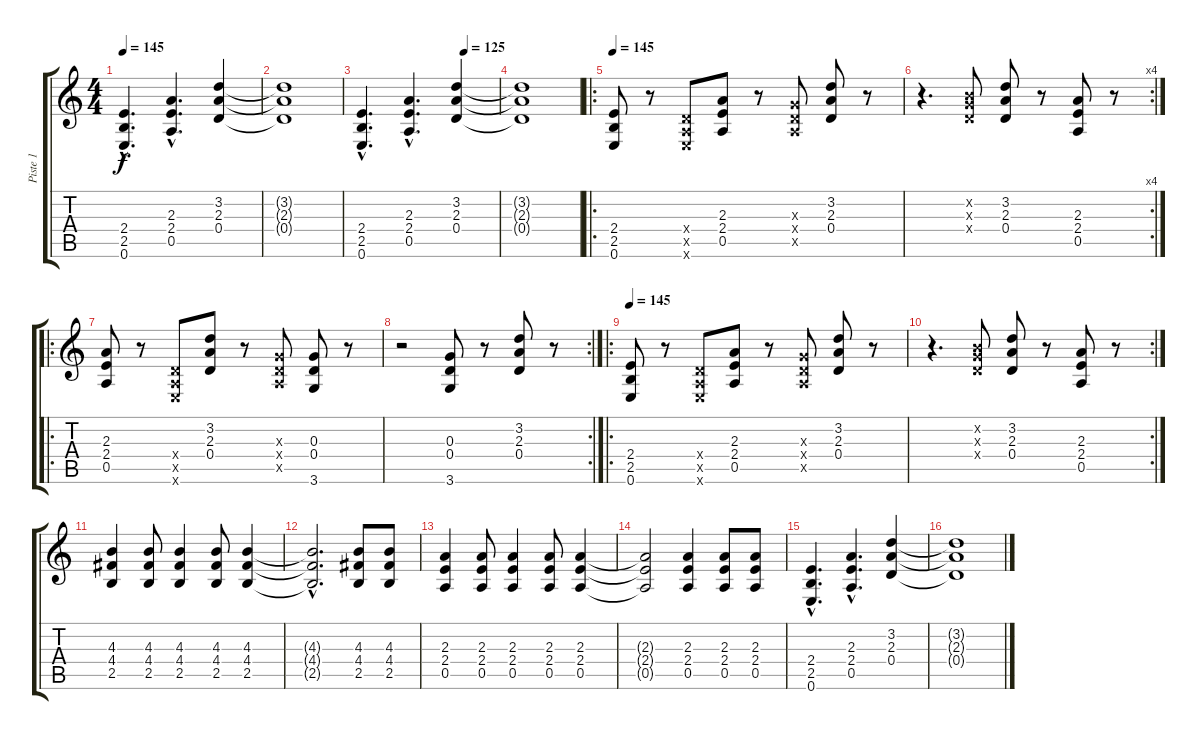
\track ("Piste 1" "Piste 1") {instrument distortionguitar}
\staff {score tabs}
\tuning (E4 B3 G3 D3 A2 E2) {hide}
\ts (4 4)
\tempo 145
\clef g2
\ks c
(2.4{hac} 2.5{hac} 0.6{hac}).4{d dy f} (2.3{hac} 2.4{hac} 0.5{hac}).4{d} (3.2 2.3 0.4).4 |
(3.2{t} 2.3{t} 0.4{t}).1 |
\tempo (125 0.75)
(2.4{hac} 2.5{hac} 0.6{hac}).4{d} (2.3{hac} 2.4{hac} 0.5{hac}).4{d} (3.2 2.3 0.4).4 |
(3.2{t} 2.3{t} 0.4{t}).1 |
\ro
\tempo 145
(2.4 2.5 0.6).8 r.8 (0.4{x} 0.5{x} 0.6{x}).8 (2.3 2.4 0.5).8 r.8 (0.3{x} 0.4{x} 0.5{x}).8 (3.2 2.3 0.4).8 r.8 |
\rc 4
r.4{d} (0.2{x} 0.3{x} 0.4{x}).8 (3.2 2.3 0.4).8 r.8 (2.3 2.4 0.5).8 r.8 |
\ro
(2.3 2.4 0.5).8 r.8 (0.4{x} 0.5{x} 0.6{x}).8 (3.2 2.3 0.4).8 r.8 (0.3{x} 0.4{x} 0.5{x}).8 (0.3 0.4 3.6).8 r.8 |
\rc 2
r.2 (0.3 0.4 3.6).8 r.8 (3.2 2.3 0.4).8 r.8 |
\ro
\tempo 145
(2.4 2.5 0.6).8 r.8 (0.4{x} 0.5{x} 0.6{x}).8 (2.3 2.4 0.5).8 r.8 (0.3{x} 0.4{x} 0.5{x}).8 (3.2 2.3 0.4).8 r.8 |
\rc 2
r.4{d} (0.2{x} 0.3{x} 0.4{x}).8 (3.2 2.3 0.4).8 r.8 (2.3 2.4 0.5).8 r.8 |
(4.3 4.4 2.5).4 (4.3 4.4 2.5).8 (4.3 4.4 2.5).4 (4.3 4.4 2.5).8 (4.3 4.4 2.5).4 |
(4.3{hac t} 4.4{hac t} 2.5{hac t}).2{d} (4.3 4.4 2.5).8 (4.3 4.4 2.5).8 |
(2.3 2.4 0.5).4 (2.3 2.4 0.5).8 (2.3 2.4 0.5).4 (2.3 2.4 0.5).8 (2.3 2.4 0.5).4 |
(2.3{t} 2.4{t} 0.5{t}).2 (2.3 2.4 0.5).4 (2.3 2.4 0.5).8 (2.3 2.4 0.5).8 |
(2.4{hac} 2.5{hac} 0.6{hac}).4{d} (2.3{hac} 2.4{hac} 0.5{hac}).4{d} (3.2 2.3 0.4).4 |
(3.2{t} 2.3{t} 0.4{t}).1
